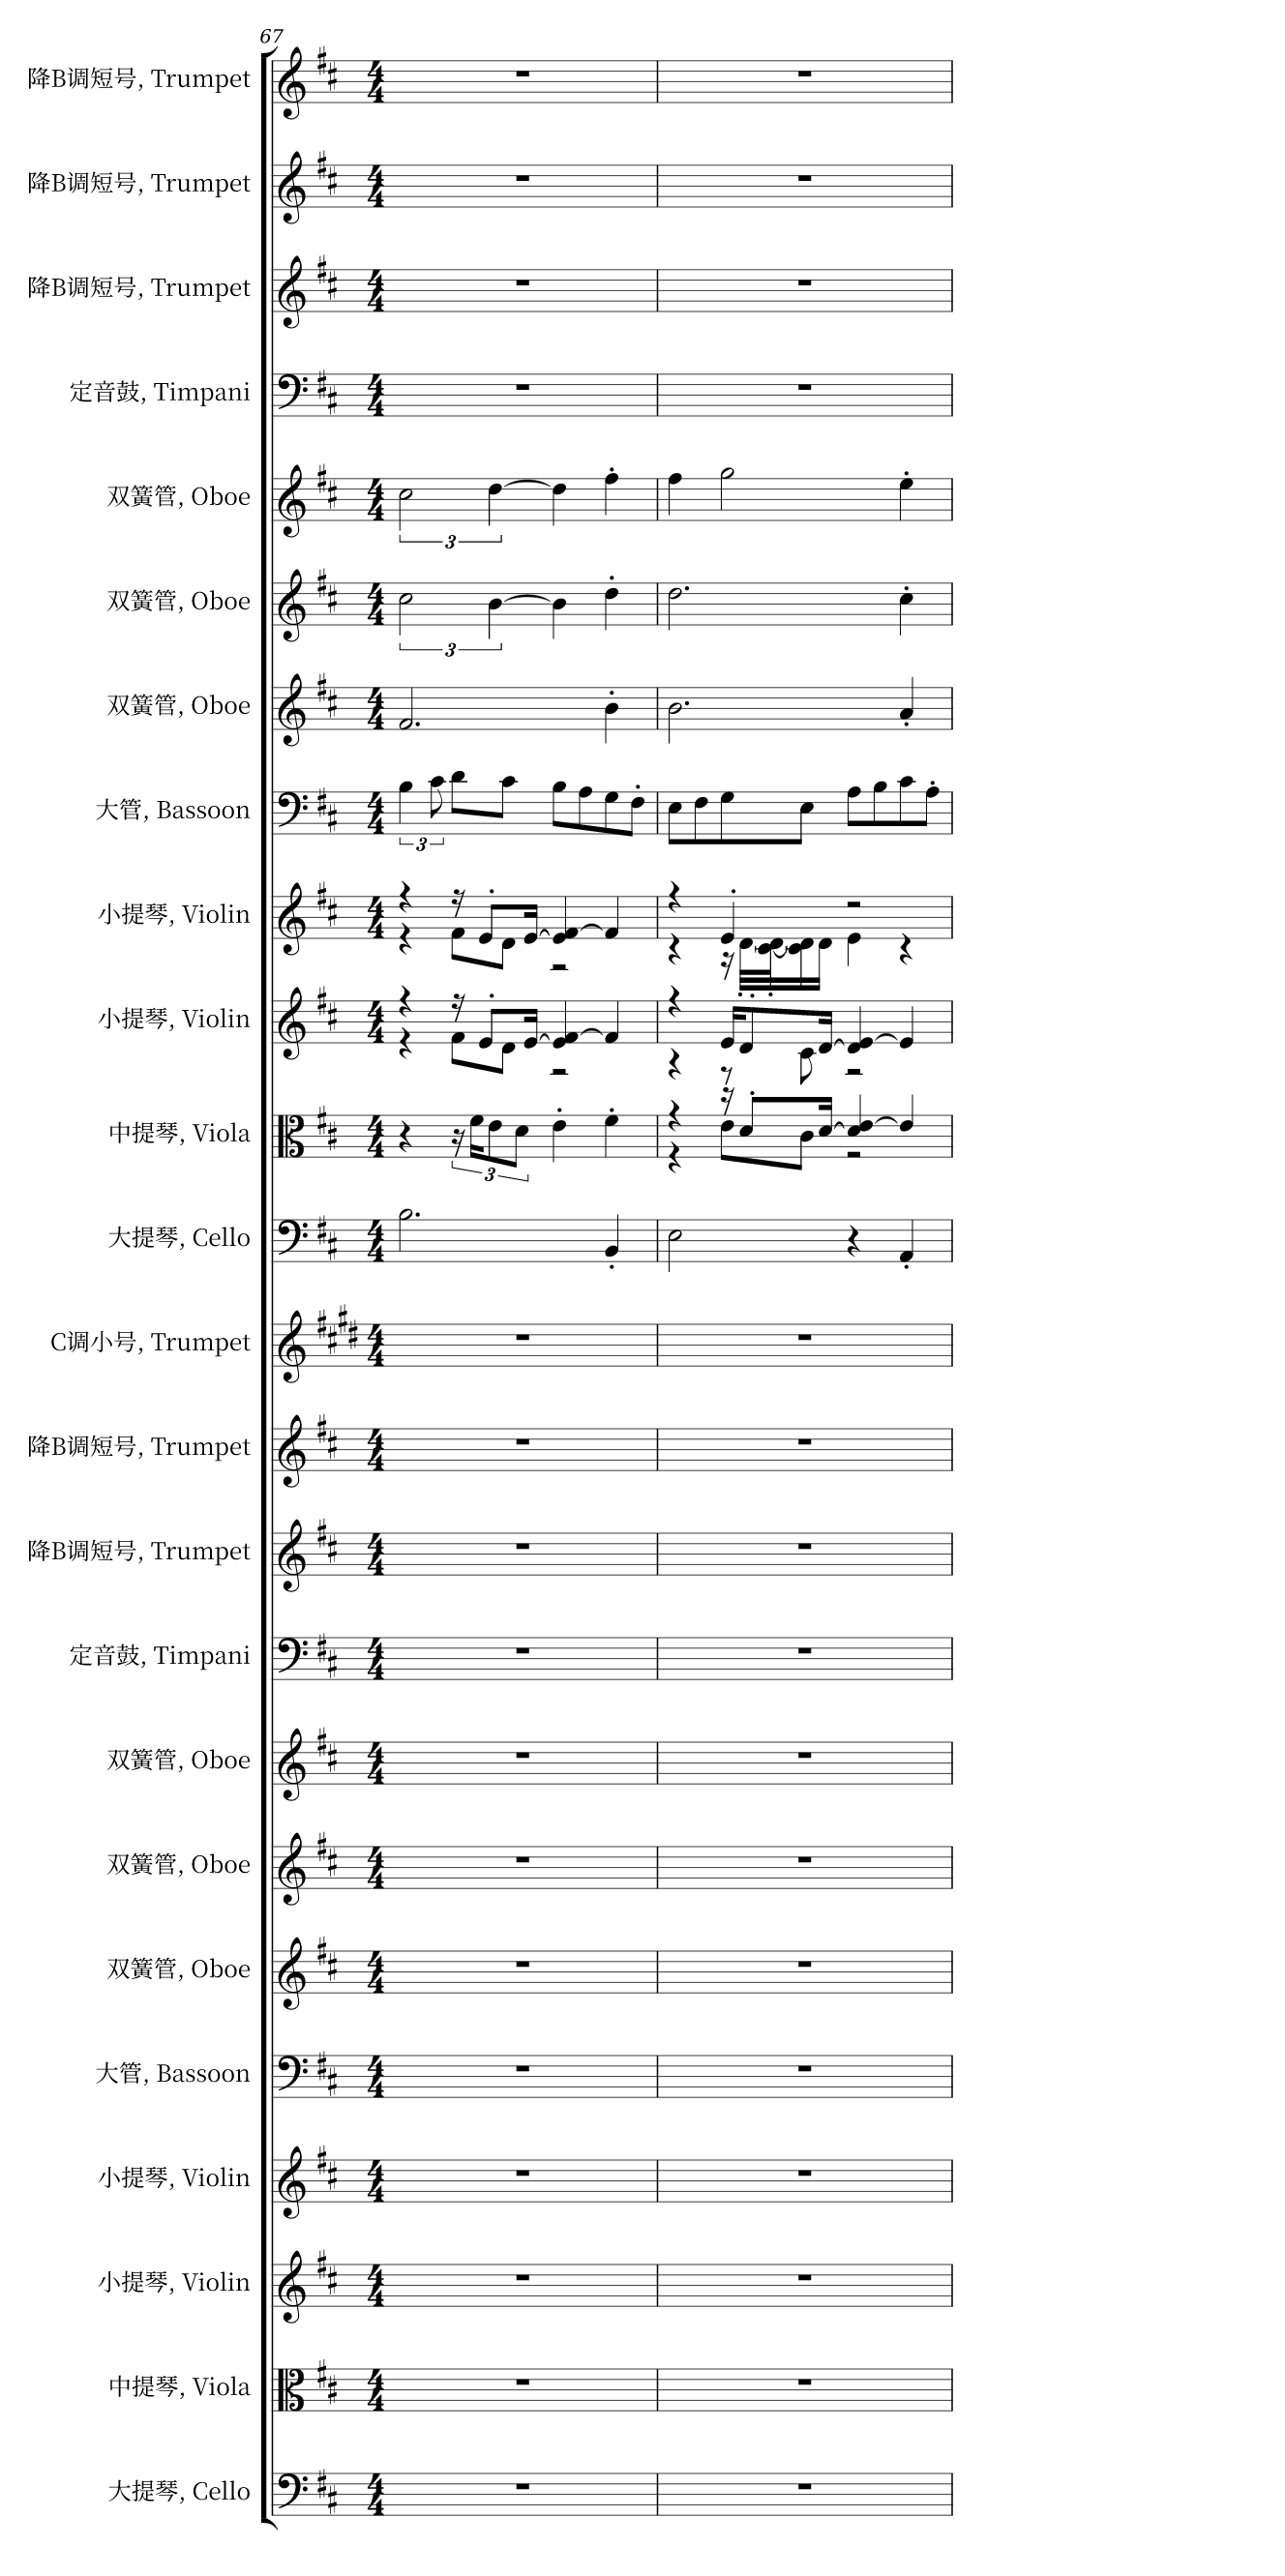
**kern	**kern	**kern	**kern	**kern	**kern	**kern	**kern	**kern	**kern	**kern	**kern	**kern	**kern	**kern	**kern	**kern	**kern	**kern	**kern	**kern	**kern	**kern	**kern
*part24	*part23	*part22	*part21	*part20	*part19	*part18	*part17	*part16	*part15	*part14	*part13	*part12	*part11	*part10	*part9	*part8	*part7	*part6	*part5	*part4	*part3	*part2	*part1
*staff24	*staff23	*staff22	*staff21	*staff20	*staff19	*staff18	*staff17	*staff16	*staff15	*staff14	*staff13	*staff12	*staff11	*staff10	*staff9	*staff8	*staff7	*staff6	*staff5	*staff4	*staff3	*staff2	*staff1
*I"大提琴, Cello	*I"中提琴, Viola	*I"小提琴, Violin	*I"小提琴, Violin	*I"大管, Bassoon	*I"双簧管, Oboe	*I"双簧管, Oboe	*I"双簧管, Oboe	*I"定音鼓, Timpani	*I"降B调短号, Trumpet	*I"降B调短号, Trumpet	*I"C调小号, Trumpet	*I"大提琴, Cello	*I"中提琴, Viola	*I"小提琴, Violin	*I"小提琴, Violin	*I"大管, Bassoon	*I"双簧管, Oboe	*I"双簧管, Oboe	*I"双簧管, Oboe	*I"定音鼓, Timpani	*I"降B调短号, Trumpet	*I"降B调短号, Trumpet	*I"降B调短号, Trumpet
*	*I'Vla.	*I'Vln.	*I'Vln.	*I'Bsn.	*I'Ob.	*I'Ob.	*I'Ob.	*I'Timp.	*	*	*I'C Tpt.	*	*I'Vla.	*I'Vln.	*I'Vln.	*I'Bsn.	*I'Ob.	*I'Ob.	*I'Ob.	*I'Timp.	*	*	*
!!LO:PB:g=z
*clefF4	*clefC3	*clefG2	*clefG2	*clefF4	*clefG2	*clefG2	*clefG2	*clefF4	*clefG2	*clefG2	*clefG2	*clefF4	*clefC3	*clefG2	*clefG2	*clefF4	*clefG2	*clefG2	*clefG2	*clefF4	*clefG2	*clefG2	*clefG2
*	*	*	*	*	*	*	*	*	*ITrd1c2	*ITrd1c2	*ITrd1c2	*	*	*	*	*	*	*	*	*	*ITrd1c2	*ITrd1c2	*ITrd1c2
*k[f#c#]	*k[f#c#]	*k[f#c#]	*k[f#c#]	*k[f#c#]	*k[f#c#]	*k[f#c#]	*k[f#c#]	*k[f#c#]	*k[]	*k[]	*k[f#c#]	*k[f#c#]	*k[f#c#]	*k[f#c#]	*k[f#c#]	*k[f#c#]	*k[f#c#]	*k[f#c#]	*k[f#c#]	*k[f#c#]	*k[]	*k[]	*k[]
*M4/4	*M4/4	*M4/4	*M4/4	*M4/4	*M4/4	*M4/4	*M4/4	*M4/4	*M4/4	*M4/4	*M4/4	*M4/4	*M4/4	*M4/4	*M4/4	*M4/4	*M4/4	*M4/4	*M4/4	*M4/4	*M4/4	*M4/4	*M4/4
=67	=67	=67	=67	=67	=67	=67	=67	=67	=67	=67	=67	=67	=67	=67	=67	=67	=67	=67	=67	=67	=67	=67	=67
*	*	*	*	*	*	*	*	*	*	*	*	*	*	*^	*^	*	*	*	*	*	*	*	*
1r	1r	1r	1r	1r	1r	1r	1r	1r	1r	1r	1r	2.B\	4r	4r	4r	4r	4r	6B\	2.f#/	3cc#\	3cc#\	1r	1r	1r	1r
.	.	.	.	.	.	.	.	.	.	.	.	.	.	.	.	.	.	12c#\	.	.	.	.	.	.	.
.	.	.	.	.	.	.	.	.	.	.	.	.	24r	16r	8f#\L	16r	8f#\L	8d\L	.	.	.	.	.	.	.
.	.	.	.	.	.	.	.	.	.	.	.	.	24f#\KL	.	.	.	.	.	.	.	.	.	.	.	.
.	.	.	.	.	.	.	.	.	.	.	.	.	.	8e'/L	.	8e'/L	.	.	.	.	.	.	.	.	.
.	.	.	.	.	.	.	.	.	.	.	.	.	12e\	.	.	.	.	.	.	[6b\	[6dd\	.	.	.	.
.	.	.	.	.	.	.	.	.	.	.	.	.	.	.	8d\J	.	8d\J	8c#\J	.	.	.	.	.	.	.
.	.	.	.	.	.	.	.	.	.	.	.	.	12d\J	.	.	.	.	.	.	.	.	.	.	.	.
.	.	.	.	.	.	.	.	.	.	.	.	.	.	[16e/Jk	.	[16e/Jk	.	.	.	.	.	.	.	.	.
.	.	.	.	.	.	.	.	.	.	.	.	.	4e'\	4e/] [4f#/	2r	4e/] [4f#/	2r	8B\L	.	4b\]	4dd\]	.	.	.	.
.	.	.	.	.	.	.	.	.	.	.	.	.	.	.	.	.	.	8A\	.	.	.	.	.	.	.
.	.	.	.	.	.	.	.	.	.	.	.	4BB'/	4f#'\	4f#/]	.	4f#/]	.	8G\	4b'\	4dd'\	4ff#'\	.	.	.	.
.	.	.	.	.	.	.	.	.	.	.	.	.	.	.	.	.	.	8F#'\J	.	.	.	.	.	.	.
=68	=68	=68	=68	=68	=68	=68	=68	=68	=68	=68	=68	=68	=68	=68	=68	=68	=68	=68	=68	=68	=68	=68	=68	=68	=68
*	*	*	*	*	*	*	*	*	*	*	*	*	*^	*	*	*	*	*	*	*	*	*	*	*	*
1r	1r	1r	1r	1r	1r	1r	1r	1r	1r	1r	1r	2E\	4r	4r	4r	4r	4r	4r	8E\L	2.b\	2.dd\	4ff#\	1r	1r	1r	1r
.	.	.	.	.	.	.	.	.	.	.	.	.	.	.	.	.	.	.	8F#\	.	.	.	.	.	.	.
.	.	.	.	.	.	.	.	.	.	.	.	.	16r	8e\L	16e/KL	8r	4e'/	16r	8G\	.	.	2gg\	.	.	.	.
.	.	.	.	.	.	.	.	.	.	.	.	.	8d'/L	.	8d'/	.	.	[32d'\LLL	.	.	.	.	.	.	.	.
.	.	.	.	.	.	.	.	.	.	.	.	.	.	.	.	.	.	[32c#\' 32d\_'J	.	.	.	.	.	.	.	.
.	.	.	.	.	.	.	.	.	.	.	.	.	.	8c#\J	.	8c#\	.	16c#\] 16d\]	8E\J	.	.	.	.	.	.	.
.	.	.	.	.	.	.	.	.	.	.	.	.	[16d/Jk	.	[16d/Jk	.	.	16d\JJ	.	.	.	.	.	.	.	.
.	.	.	.	.	.	.	.	.	.	.	.	4r	4d/] [4e/	2r	4d/] [4e/	2r	2r	4e\	8A\L	.	.	.	.	.	.	.
.	.	.	.	.	.	.	.	.	.	.	.	.	.	.	.	.	.	.	8B\	.	.	.	.	.	.	.
.	.	.	.	.	.	.	.	.	.	.	.	4AA'/	4e/]	.	4e/]	.	.	4r	8c#\	4a'/	4cc#'\	4ee'\	.	.	.	.
.	.	.	.	.	.	.	.	.	.	.	.	.	.	.	.	.	.	.	8A'\J	.	.	.	.	.	.	.
*	*	*	*	*	*	*	*	*	*	*	*	*	*v	*v	*	*	*v	*v	*	*	*	*	*	*	*	*
*	*	*	*	*	*	*	*	*	*	*	*	*	*	*v	*v	*	*	*	*	*	*	*	*	*
=	=	=	=	=	=	=	=	=	=	=	=	=	=	=	=	=	=	=	=	=	=	=	=
*-	*-	*-	*-	*-	*-	*-	*-	*-	*-	*-	*-	*-	*-	*-	*-	*-	*-	*-	*-	*-	*-	*-	*-
